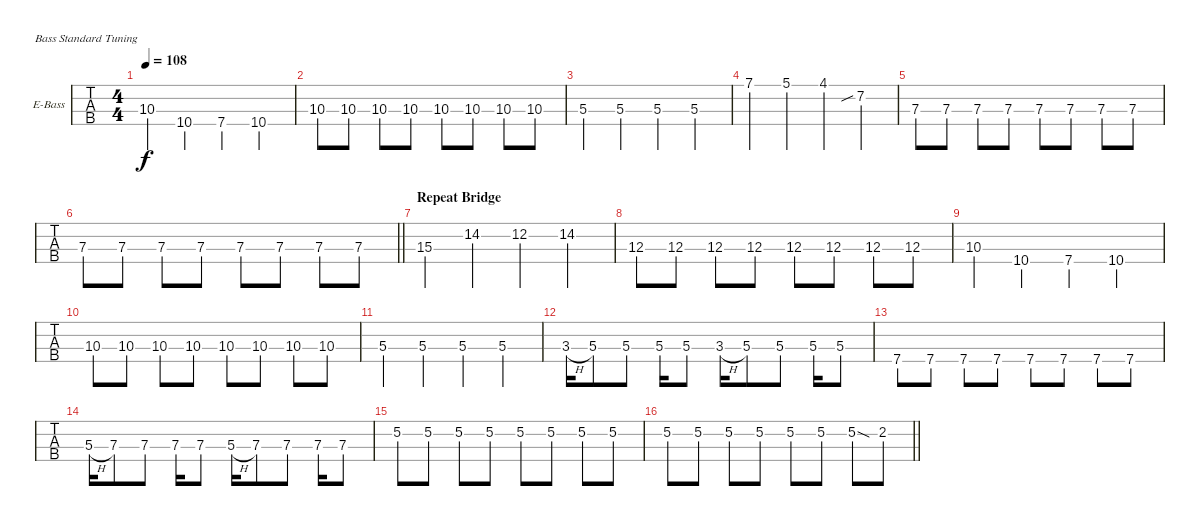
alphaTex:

\bracketExtendMode groupsimilarinstruments
\firstSystemTrackNameOrientation horizontal
\otherSystemsTrackNameOrientation horizontal
\track ("Nikolai" "E-Bass") {instrument electricbasspick}
\staff {tabs}
\tuning (G2 D2 A1 E1)
\ts (4 4)
\tempo 108
\clef f4
\ks c
10.3.4{dy f} 10.4.4 7.4.4 10.4.4 |
10.3.8 10.3.8 10.3.8 10.3.8 10.3.8 10.3.8 10.3.8 10.3.8 |
5.3.4 5.3.4 5.3.4 5.3.4 |
7.1.4 5.1.4 4.1.4 7.2{sib}.4 |
7.3.8 7.3.8 7.3.8 7.3.8 7.3.8 7.3.8 7.3.8 7.3.8 |
\barLineRight lightlight
7.3.8 7.3.8 7.3.8 7.3.8 7.3.8 7.3.8 7.3.8 7.3.8 |
\section ("" "Repeat Bridge")
15.3.4 14.2.4 12.2.4 14.2.4 |
12.3.8 12.3.8 12.3.8 12.3.8 12.3.8 12.3.8 12.3.8 12.3.8 |
10.3.4 10.4.4 7.4.4 10.4.4 |
10.3.8 10.3.8 10.3.8 10.3.8 10.3.8 10.3.8 10.3.8 10.3.8 |
5.3.4 5.3.4 5.3.4 5.3.4 |
3.3{h}.16 5.3.8 5.3.8 5.3.16 5.3.8 3.3{h}.16 5.3.8 5.3.8 5.3.16 5.3.8 |
7.4.8 7.4.8 7.4.8 7.4.8 7.4.8 7.4.8 7.4.8 7.4.8 |
5.3{h}.16 7.3.8 7.3.8 7.3.16 7.3.8 5.3{h}.16 7.3.8 7.3.8 7.3.16 7.3.8 |
5.2.8 5.2.8 5.2.8 5.2.8 5.2.8 5.2.8 5.2.8 5.2.8 |
\barLineRight lightlight
5.2.8 5.2.8 5.2.8 5.2.8 5.2.8 5.2.8 5.2{sod}.8 2.2.8
